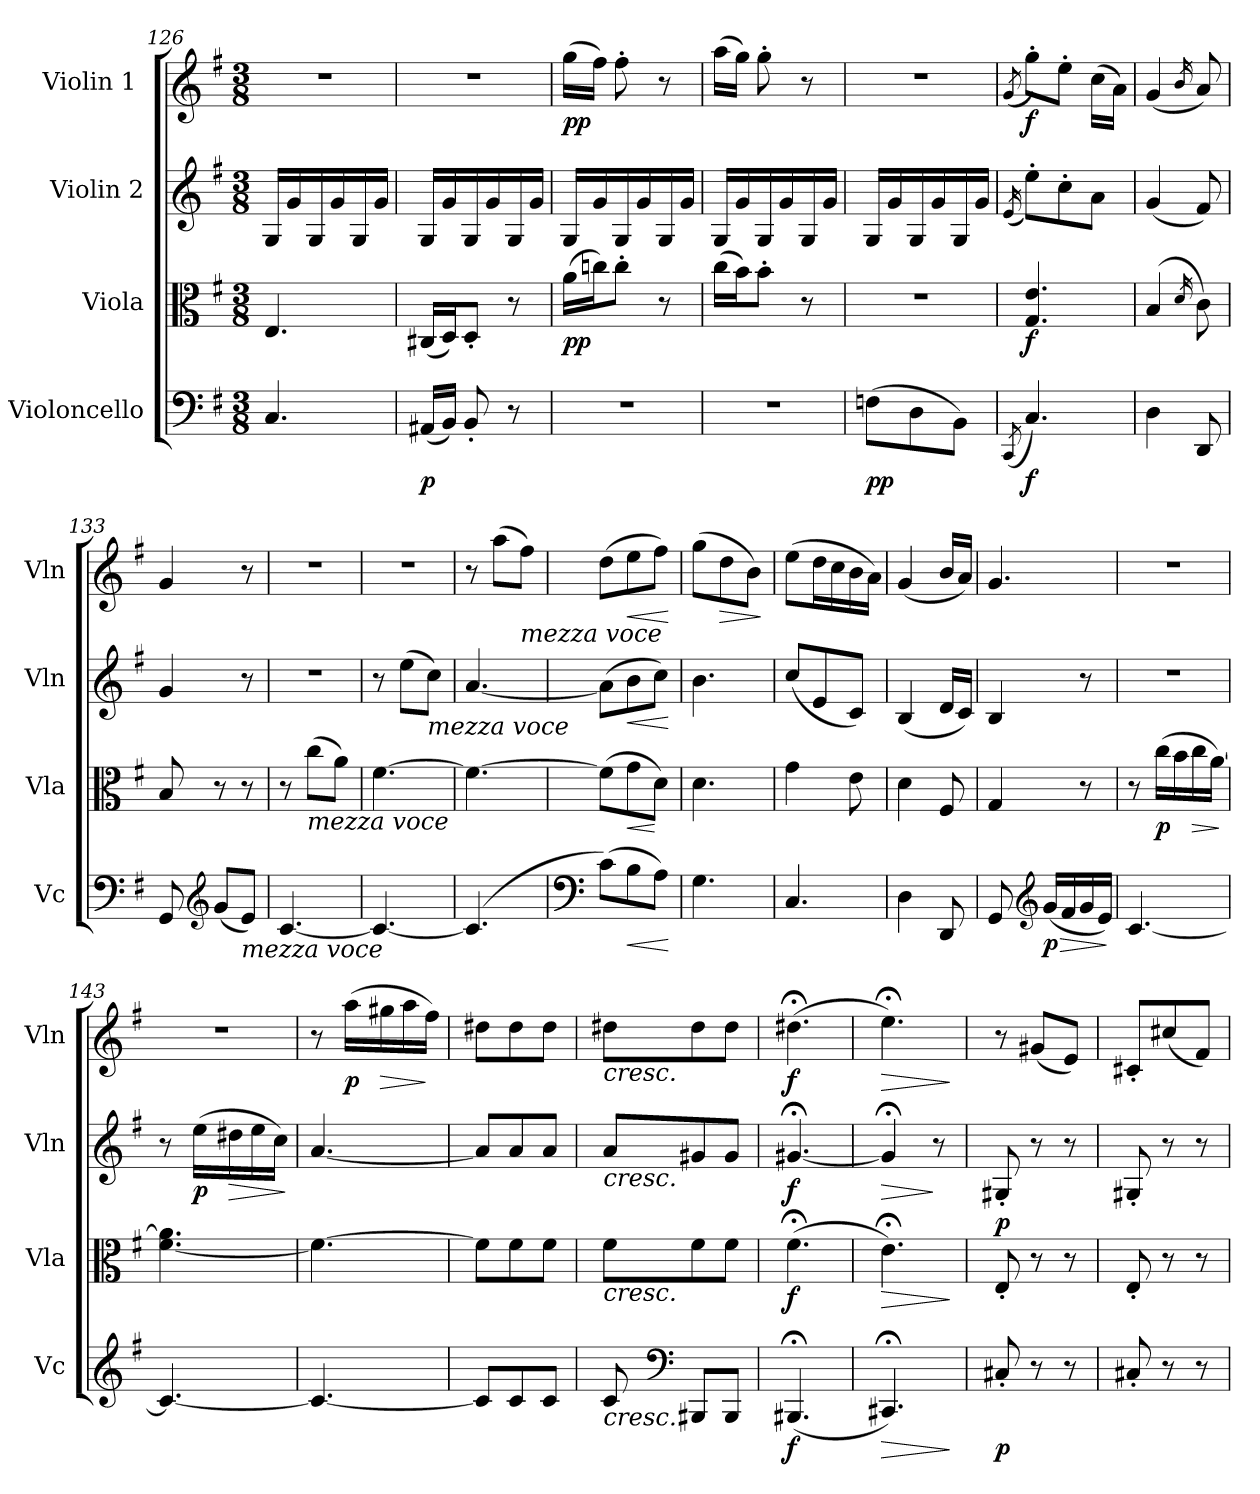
**kern	**dynam	**kern	**dynam	**kern	**dynam	**kern	**dynam
*part4	*part4	*part3	*part3	*part2	*part2	*part1	*part1
*staff4	*staff4	*staff3	*staff3	*staff2	*staff2	*staff1	*staff1
*I"Violoncello	*	*I"Viola	*	*I"Violin 2	*	*I"Violin 1 	*
*I'Vc	*	*I'Vla	*	*I'Vln	*	*I'Vln	*
*clefF4	*	*clefC3	*	*clefG2	*	*clefG2	*
*k[f#]	*	*k[f#]	*	*k[f#]	*	*k[f#]	*
*G:	*	*G:	*	*G:	*	*G:	*
*M3/8	*	*M3/8	*	*M3/8	*	*M3/8	*
=126	=126	=126	=126	=126	=126	=126	=126
4.C/	.	4.E/	.	16G/LL	.	4.r	.
.	.	.	.	16g/	.	.	.
.	.	.	.	16G/	.	.	.
.	.	.	.	16g/	.	.	.
.	.	.	.	16G/	.	.	.
.	.	.	.	16g/JJ	.	.	.
=127	=127	=127	=127	=127	=127	=127	=127
!	!LO:DY:b	!	!	!	!	!	!
(16AA#X/LL	p	(16C#X/LL	.	16G/LL	.	4.r	.
16BB/JJ)	.	16D/J)	.	16g/	.	.	.
8BB'/	.	8D'/J	.	16G/	.	.	.
.	.	.	.	16g/	.	.	.
8r	.	8r	.	16G/	.	.	.
.	.	.	.	16g/JJ	.	.	.
=128	=128	=128	=128	=128	=128	=128	=128
!	!	!	!LO:DY:b	!	!	!	!LO:DY:b
4.r	.	(16a\LL	pp	16G/LL	.	(16gg\LL	pp
.	.	16ccn\J)	.	16g/	.	16ff#\JJ)	.
.	.	8cc'\J	.	16G/	.	8ff#'\	.
.	.	.	.	16g/	.	.	.
.	.	8r	.	16G/	.	8r	.
.	.	.	.	16g/JJ	.	.	.
=129	=129	=129	=129	=129	=129	=129	=129
4.r	.	(16cc\LL	.	16G/LL	.	(16aa\LL	.
.	.	16b\J)	.	16g/	.	16gg\JJ)	.
.	.	8b'\J	.	16G/	.	8gg'\	.
.	.	.	.	16g/	.	.	.
.	.	8r	.	16G/	.	8r	.
.	.	.	.	16g/JJ	.	.	.
=130	=130	=130	=130	=130	=130	=130	=130
!	!LO:DY:b	!	!	!	!	!	!
(8Fn\L	pp	4.r	.	16G/LL	.	4.r	.
.	.	.	.	16g/	.	.	.
8D\	.	.	.	16G/	.	.	.
.	.	.	.	16g/	.	.	.
8BB\J)	.	.	.	16G/	.	.	.
.	.	.	.	16g/JJ	.	.	.
=131	=131	=131	=131	=131	=131	=131	=131
(8qCC/	.	.	.	(16qe/	.	(8qg/	.
!	!LO:DY:b	!	!LO:DY:b	!	!	!	!LO:DY:b
4.C/)	f	4.G/ 4.e/	f	8ee'\L)	.	8gg'\L)	f
.	.	.	.	8cc'\	.	8ee'\J	.
.	.	.	.	8a\J	.	(16cc\LL	.
.	.	.	.	.	.	16a\JJ)	.
=132	=132	=132	=132	=132	=132	=132	=132
4D\	.	(4B/	.	(4g/	.	(4g/	.
.	.	16qd/	.	.	.	16qb/	.
8DD/	.	8c\)	.	8f#/)	.	8a/)	.
=133	=133	=133	=133	=133	=133	=133	=133
8GG/	.	8B/	.	4g/	.	4g/	.
*clefG2	*	*	*	*	*	*	*
(8g/L	.	8r	.	.	.	.	.
!LO:TX:b:i:t=mezza voce	!	!	!	!	!	!	!
8e/J)	.	8r	.	8r	.	8r	.
=134	=134	=134	=134	=134	=134	=134	=134
[4.c/	.	8r	.	4.r	.	4.r	.
!	!	!LO:TX:b:i:t=mezza voce	!	!	!	!	!
.	.	(8cc\L	.	.	.	.	.
.	.	8a\J)	.	.	.	.	.
=135	=135	=135	=135	=135	=135	=135	=135
4.c/_	.	[4.f#\	.	8r	.	4.r	.
.	.	.	.	(8ee\L	.	.	.
!	!	!	!	!LO:TX:b:i:t=mezza voce	!	!	!
.	.	.	.	8cc\J)	.	.	.
=136	=136	=136	=136	=136	=136	=136	=136
(4.c/]	.	4.f#\_	.	[4.a/	.	8r	.
.	.	.	.	.	.	(8aa\L	.
!	!	!	!	!	!	!LO:TX:b:i:t=mezza voce	!
.	.	.	.	.	.	8ff#\J)	.
=137	=137	=137	=137	=137	=137	=137	=137
*clefF4	*	*	*	*	*	*	*
(8c\L)	.	(8f#\L]	.	(8a\L]	.	(8dd\L	.
!	!LO:HP:b	!	!LO:HP:b	!	!LO:HP:b	!	!LO:HP:b
8B\	<	8g\	<	8b\	<	8ee\	<
8A\J)	.	8d\J)	[	8cc\J)	.	8ff#\J)	.
.	[	.	.	.	[	.	[
=138	=138	=138	=138	=138	=138	=138	=138
4.G\	.	4.d\	.	4.b\	.	(8gg\L	.
!	!	!	!	!	!	!	!LO:HP:b
.	.	.	.	.	.	8dd\	>
.	.	.	.	.	.	8b\J)	.
.	.	.	.	.	.	.	]
=139	=139	=139	=139	=139	=139	=139	=139
4.C/	.	4g\	.	(8cc/L	.	(8ee\L	.
.	.	.	.	8e/	.	16dd\L	.
.	.	.	.	.	.	16cc\	.
.	.	8e\	.	8c/J)	.	16b\	.
.	.	.	.	.	.	16a\JJ)	.
=140	=140	=140	=140	=140	=140	=140	=140
4D\	.	4d\	.	(4B/	.	(4g/	.
8DD/	.	8F#/	.	16d/LL	.	16b/LL	.
.	.	.	.	16c/JJ)	.	16a/JJ)	.
=141	=141	=141	=141	=141	=141	=141	=141
8GG/	.	4G/	.	4B/	.	4.g/	.
*clefG2	*	*	*	*	*	*	*
!	!LO:HP:b	!	!	!	!	!	!
!	!LO:DY:n=1:b	!	!	!	!	!	!
(16g/LL	> p	.	.	.	.	.	.
16f#/	.	.	.	.	.	.	.
16g/	.	8r	.	8r	.	.	.
16e/JJ)	.	.	.	.	.	.	.
.	]	.	.	.	.	.	.
=142	=142	=142	=142	=142	=142	=142	=142
[4.c/	.	8r	.	4.r	.	4.r	.
!	!	!	!LO:DY:b	!	!	!	!
.	.	(16cc\LL	p	.	.	.	.
.	.	16b\	.	.	.	.	.
!	!	!	!LO:HP:b	!	!	!	!
.	.	16cc\	>	.	.	.	.
.	.	[16a\JJ)	.	.	.	.	.
.	.	.	]	.	.	.	.
=143	=143	=143	=143	=143	=143	=143	=143
4.c/_	.	[4.f#\ 4.a]\	.	8r	.	4.r	.
!	!	!	!	!	!LO:DY:b	!	!
.	.	.	.	(16ee\LL	p	.	.
!	!	!	!	!	!LO:HP:b	!	!
.	.	.	.	16dd#X\	>	.	.
.	.	.	.	16ee\	.	.	.
.	.	.	.	16cc\JJ)	.	.	.
.	.	.	.	.	]	.	.
=144	=144	=144	=144	=144	=144	=144	=144
4.c/_	.	4.f#\_	.	[4.a/	.	8r	.
!	!	!	!	!	!	!	!LO:DY:b
.	.	.	.	.	.	(16aa\LL	p
!	!	!	!	!	!	!	!LO:HP:b
.	.	.	.	.	.	16gg#X\	>
.	.	.	.	.	.	16aa\	.
.	.	.	.	.	.	16ff#\JJ)	]
=145	=145	=145	=145	=145	=145	=145	=145
8c/L]	.	8f#\L]	.	8a/L]	.	8dd#X\L	.
8c/	.	8f#\	.	8a/	.	8dd#\	.
8c/J	.	8f#\J	.	8a/J	.	8dd#\J	.
=146	=146	=146	=146	=146	=146	=146	=146
!	!	!	!	!	!	!LO:TX:b:i:t=cresc.	!
!	!	!	!	!LO:TX:b:i:t=cresc.	!	!	!
!	!	!LO:TX:b:i:t=cresc.	!	!	!	!	!
!LO:TX:b:i:t=cresc.	!	!	!	!	!	!	!
8c/	.	8f#\L	.	8a/L	.	8dd#X\L	.
*clefF4	*	*	*	*	*	*	*
8BBB#X/L	.	8f#\	.	8g#X/	.	8dd#\	.
8BBB#/J	.	8f#\J	.	8g#/J	.	8dd#\J	.
=147	=147	=147	=147	=147	=147	=147	=147
!	!LO:DY:b	!	!LO:DY:b	!	!LO:DY:b	!	!LO:DY:b
(4.BBB#X;</	f	(4.f#;<\	f	[4.g#X;</	f	(4.dd#X;<\	f
=148	=148	=148	=148	=148	=148	=148	=148
!	!LO:HP:b	!	!LO:HP:b	!	!LO:HP:b	!	!LO:HP:b
4.CC#X;</)	>	4.e;<\)	>	4g#;</]	>	4.ee;<\)	>
.	.	.	.	8r	]	.	.
.	]	.	]	.	.	.	]
=149	=149	=149	=149	=149	=149	=149	=149
!	!LO:DY:b	!	!LO:DY:a	!	!	!	!
8C#X'/	p	8E'/	p	8G#X'/	.	8r	.
8r	.	8r	.	8r	.	(8g#X/L	.
8r	.	8r	.	8r	.	8e/J)	.
=150	=150	=150	=150	=150	=150	=150	=150
8C#X'/	.	8E'/	.	8G#X'/	.	8c#X'/L	.
8r	.	8r	.	8r	.	(8cc#X/	.
8r	.	8r	.	8r	.	8f#/J)	.
=	=	=	=	=	=	=	=
*-	*-	*-	*-	*-	*-	*-	*-
